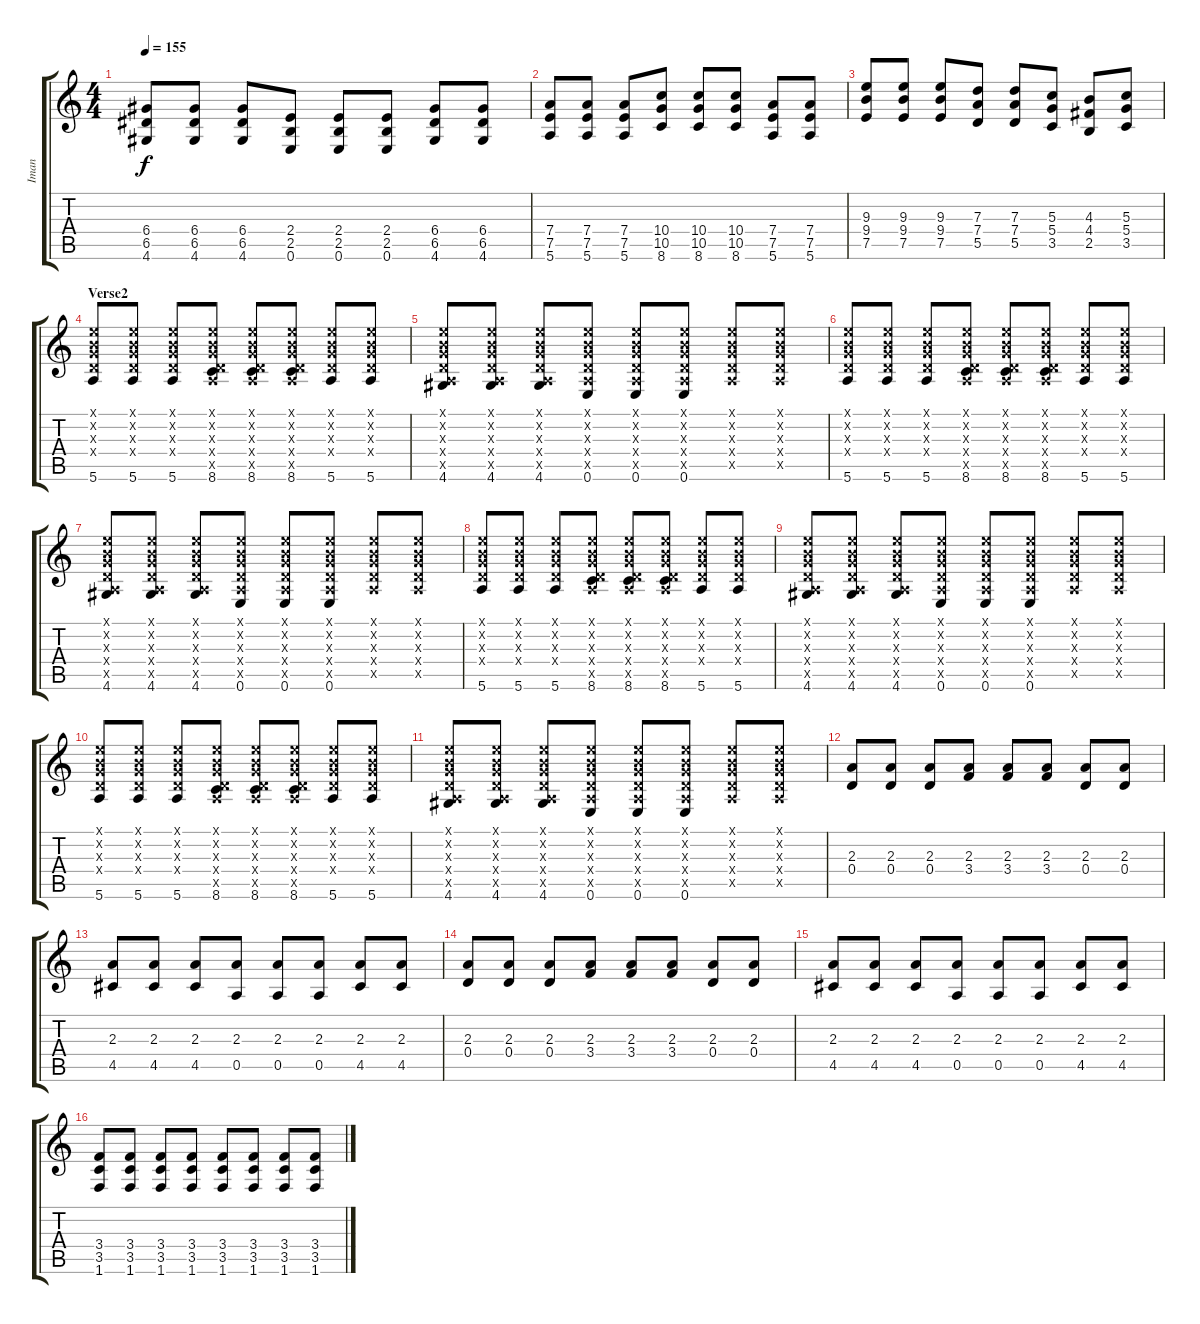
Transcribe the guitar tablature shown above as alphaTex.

\track ("Iman" "Iman") {instrument distortionguitar}
\staff {score tabs}
\tuning (E4 B3 G3 D3 A2 E2) {hide}
\ts (4 4)
\tempo 155
\clef g2
\ks c
(6.4 6.5 4.6).8{dy f} (6.4 6.5 4.6).8 (6.4 6.5 4.6).8 (2.4 2.5 0.6).8 (2.4 2.5 0.6).8 (2.4 2.5 0.6).8 (6.4 6.5 4.6).8 (6.4 6.5 4.6).8 |
(7.4 7.5 5.6).8 (7.4 7.5 5.6).8 (7.4 7.5 5.6).8 (10.4 10.5 8.6).8 (10.4 10.5 8.6).8 (10.4 10.5 8.6).8 (7.4 7.5 5.6).8 (7.4 7.5 5.6).8 |
(9.3 9.4 7.5).8 (9.3 9.4 7.5).8 (9.3 9.4 7.5).8 (7.3 7.4 5.5).8 (7.3 7.4 5.5).8 (5.3 5.4 3.5).8 (4.3 4.4 2.5).8 (5.3 5.4 3.5).8 |
\section ("" "Verse2")
(0.1{x} 0.2{x} 0.3{x} 0.4{x} 5.6).8 (0.1{x} 0.2{x} 0.3{x} 0.4{x} 5.6).8 (0.1{x} 0.2{x} 0.3{x} 0.4{x} 5.6).8 (0.1{x} 0.2{x} 0.3{x} 0.4{x} 0.5{x} 8.6).8 (0.1{x} 0.2{x} 0.3{x} 0.4{x} 0.5{x} 8.6).8 (0.1{x} 0.2{x} 0.3{x} 0.4{x} 0.5{x} 8.6).8 (0.1{x} 0.2{x} 0.3{x} 0.4{x} 5.6).8 (0.1{x} 0.2{x} 0.3{x} 0.4{x} 5.6).8 |
(0.1{x} 0.2{x} 0.3{x} 0.4{x} 0.5{x} 4.6).8 (0.1{x} 0.2{x} 0.3{x} 0.4{x} 0.5{x} 4.6).8 (0.1{x} 0.2{x} 0.3{x} 0.4{x} 0.5{x} 4.6).8 (0.1{x} 0.2{x} 0.3{x} 0.4{x} 0.5{x} 0.6).8 (0.1{x} 0.2{x} 0.3{x} 0.4{x} 0.5{x} 0.6).8 (0.1{x} 0.2{x} 0.3{x} 0.4{x} 0.5{x} 0.6).8 (0.1{x} 0.2{x} 0.3{x} 0.4{x} 0.5{x}).8 (0.1{x} 0.2{x} 0.3{x} 0.4{x} 0.5{x}).8 |
(0.1{x} 0.2{x} 0.3{x} 0.4{x} 5.6).8 (0.1{x} 0.2{x} 0.3{x} 0.4{x} 5.6).8 (0.1{x} 0.2{x} 0.3{x} 0.4{x} 5.6).8 (0.1{x} 0.2{x} 0.3{x} 0.4{x} 0.5{x} 8.6).8 (0.1{x} 0.2{x} 0.3{x} 0.4{x} 0.5{x} 8.6).8 (0.1{x} 0.2{x} 0.3{x} 0.4{x} 0.5{x} 8.6).8 (0.1{x} 0.2{x} 0.3{x} 0.4{x} 5.6).8 (0.1{x} 0.2{x} 0.3{x} 0.4{x} 5.6).8 |
(0.1{x} 0.2{x} 0.3{x} 0.4{x} 0.5{x} 4.6).8 (0.1{x} 0.2{x} 0.3{x} 0.4{x} 0.5{x} 4.6).8 (0.1{x} 0.2{x} 0.3{x} 0.4{x} 0.5{x} 4.6).8 (0.1{x} 0.2{x} 0.3{x} 0.4{x} 0.5{x} 0.6).8 (0.1{x} 0.2{x} 0.3{x} 0.4{x} 0.5{x} 0.6).8 (0.1{x} 0.2{x} 0.3{x} 0.4{x} 0.5{x} 0.6).8 (0.1{x} 0.2{x} 0.3{x} 0.4{x} 0.5{x}).8 (0.1{x} 0.2{x} 0.3{x} 0.4{x} 0.5{x}).8 |
(0.1{x} 0.2{x} 0.3{x} 0.4{x} 5.6).8 (0.1{x} 0.2{x} 0.3{x} 0.4{x} 5.6).8 (0.1{x} 0.2{x} 0.3{x} 0.4{x} 5.6).8 (0.1{x} 0.2{x} 0.3{x} 0.4{x} 0.5{x} 8.6).8 (0.1{x} 0.2{x} 0.3{x} 0.4{x} 0.5{x} 8.6).8 (0.1{x} 0.2{x} 0.3{x} 0.4{x} 0.5{x} 8.6).8 (0.1{x} 0.2{x} 0.3{x} 0.4{x} 5.6).8 (0.1{x} 0.2{x} 0.3{x} 0.4{x} 5.6).8 |
(0.1{x} 0.2{x} 0.3{x} 0.4{x} 0.5{x} 4.6).8 (0.1{x} 0.2{x} 0.3{x} 0.4{x} 0.5{x} 4.6).8 (0.1{x} 0.2{x} 0.3{x} 0.4{x} 0.5{x} 4.6).8 (0.1{x} 0.2{x} 0.3{x} 0.4{x} 0.5{x} 0.6).8 (0.1{x} 0.2{x} 0.3{x} 0.4{x} 0.5{x} 0.6).8 (0.1{x} 0.2{x} 0.3{x} 0.4{x} 0.5{x} 0.6).8 (0.1{x} 0.2{x} 0.3{x} 0.4{x} 0.5{x}).8 (0.1{x} 0.2{x} 0.3{x} 0.4{x} 0.5{x}).8 |
(0.1{x} 0.2{x} 0.3{x} 0.4{x} 5.6).8 (0.1{x} 0.2{x} 0.3{x} 0.4{x} 5.6).8 (0.1{x} 0.2{x} 0.3{x} 0.4{x} 5.6).8 (0.1{x} 0.2{x} 0.3{x} 0.4{x} 0.5{x} 8.6).8 (0.1{x} 0.2{x} 0.3{x} 0.4{x} 0.5{x} 8.6).8 (0.1{x} 0.2{x} 0.3{x} 0.4{x} 0.5{x} 8.6).8 (0.1{x} 0.2{x} 0.3{x} 0.4{x} 5.6).8 (0.1{x} 0.2{x} 0.3{x} 0.4{x} 5.6).8 |
(0.1{x} 0.2{x} 0.3{x} 0.4{x} 0.5{x} 4.6).8 (0.1{x} 0.2{x} 0.3{x} 0.4{x} 0.5{x} 4.6).8 (0.1{x} 0.2{x} 0.3{x} 0.4{x} 0.5{x} 4.6).8 (0.1{x} 0.2{x} 0.3{x} 0.4{x} 0.5{x} 0.6).8 (0.1{x} 0.2{x} 0.3{x} 0.4{x} 0.5{x} 0.6).8 (0.1{x} 0.2{x} 0.3{x} 0.4{x} 0.5{x} 0.6).8 (0.1{x} 0.2{x} 0.3{x} 0.4{x} 0.5{x}).8 (0.1{x} 0.2{x} 0.3{x} 0.4{x} 0.5{x}).8 |
(2.3 0.4).8 (2.3 0.4).8 (2.3 0.4).8 (2.3 3.4).8 (2.3 3.4).8 (2.3 3.4).8 (2.3 0.4).8 (2.3 0.4).8 |
(2.3 4.5).8 (2.3 4.5).8 (2.3 4.5).8 (2.3 0.5).8 (2.3 0.5).8 (2.3 0.5).8 (2.3 4.5).8 (2.3 4.5).8 |
(2.3 0.4).8 (2.3 0.4).8 (2.3 0.4).8 (2.3 3.4).8 (2.3 3.4).8 (2.3 3.4).8 (2.3 0.4).8 (2.3 0.4).8 |
(2.3 4.5).8 (2.3 4.5).8 (2.3 4.5).8 (2.3 0.5).8 (2.3 0.5).8 (2.3 0.5).8 (2.3 4.5).8 (2.3 4.5).8 |
(3.4 3.5 1.6).8 (3.4 3.5 1.6).8 (3.4 3.5 1.6).8 (3.4 3.5 1.6).8 (3.4 3.5 1.6).8 (3.4 3.5 1.6).8 (3.4 3.5 1.6).8 (3.4 3.5 1.6).8
